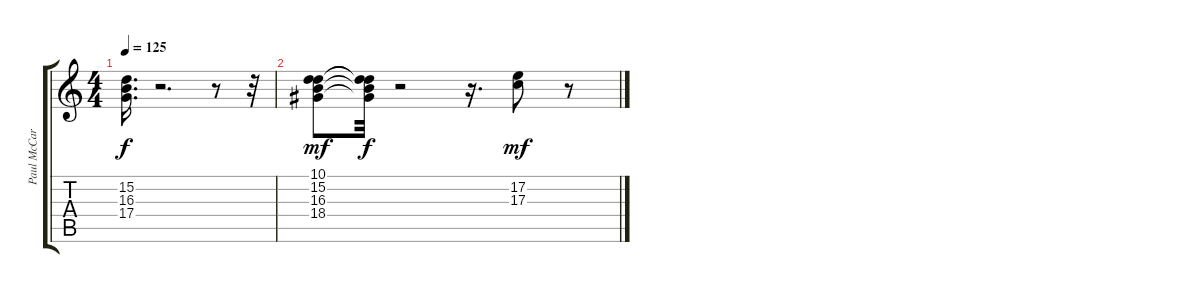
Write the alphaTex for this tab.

\track ("Paul McCartney Vocals" "Paul McCar") {instrument flute}
\staff {score tabs}
\tuning (E4 B3 G3 D3 A2 E2) {hide}
\ts (4 4)
\tempo 125
\clef g2
\ks c
(15.2{t} 16.3{t} 17.4{t}).16{d dy f} r.2{d} r.8 r.32 |
(10.1 15.2 16.3 18.4).8{dy mf volume 1} (10.1{t} 15.2{t} 16.3{t} 18.4{t}).32{dy f} r.2 r.16{d} (17.2 17.3).8{dy mf volume 0} r.8
